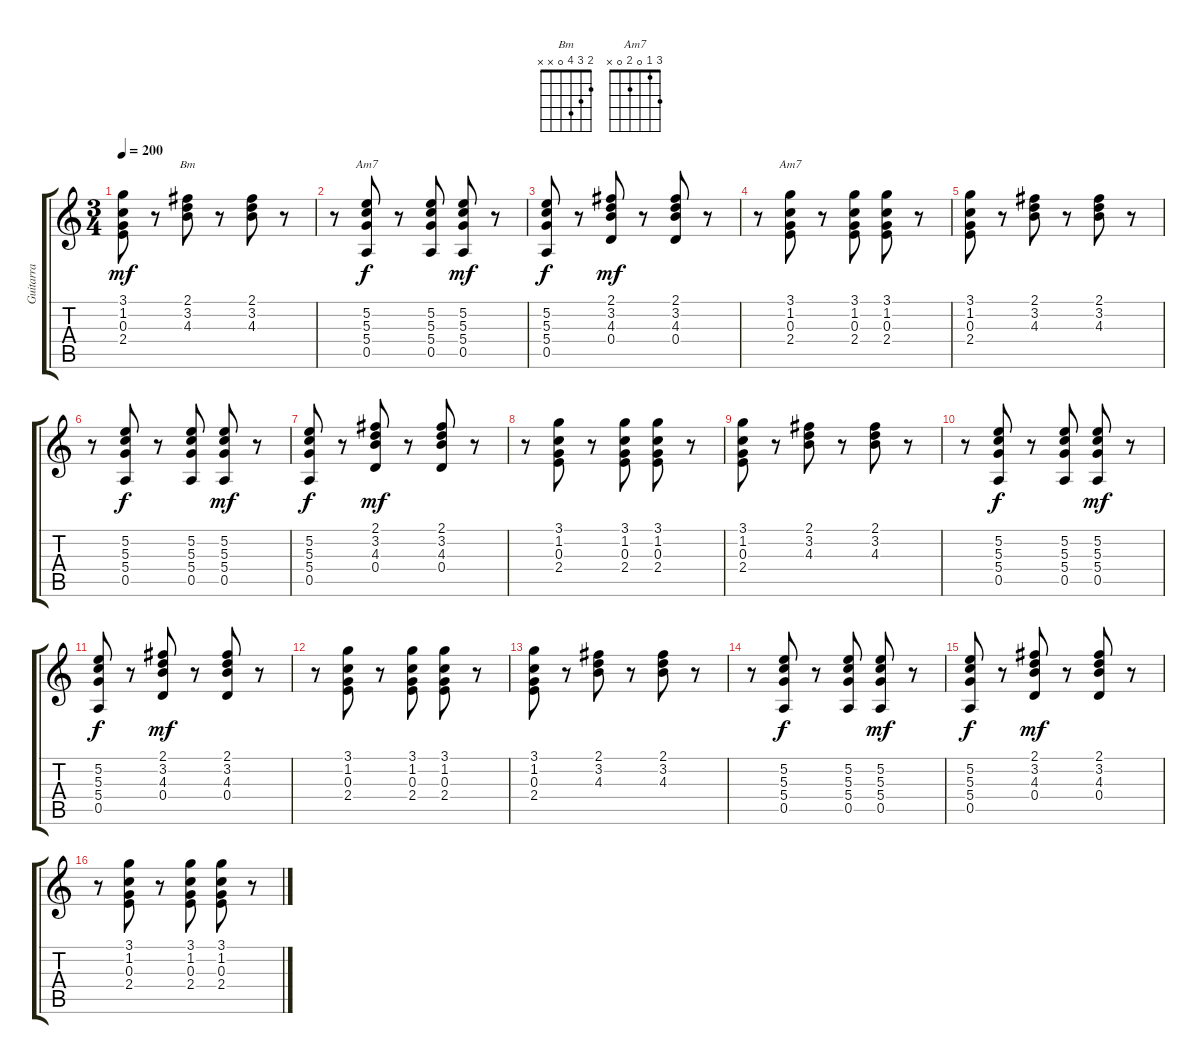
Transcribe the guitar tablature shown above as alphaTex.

\track ("Guitarra" "Guitarra") {instrument acousticguitarnylon}
\staff {score tabs}
\tuning (E4 B3 G3 D3 A2 E2) {hide}
\chord ("Bm" 2 3 4 0 x x)
\chord ("Am7" 0 5 5 5 0 x) {firstfret 5}
\chord ("Am7" 3 1 0 2 0 x)
\ts (3 4)
\tempo 200
\clef g2
\ks c
(3.1 1.2 0.3 2.4).8{dy mf} r.8 (2.1 3.2 4.3).8{ch "Bm"} r.8 (2.1 3.2 4.3).8 r.8 |
r.8 (5.2 5.3 5.4 0.5).8{ch "Am7" dy f} r.8 (5.2 5.3 5.4 0.5).8 (5.2 5.3 5.4 0.5).8{dy mf} r.8 |
(5.2 5.3 5.4 0.5).8{dy f} r.8 (2.1 3.2 4.3 0.4).8{dy mf} r.8 (2.1 3.2 4.3 0.4).8 r.8 |
r.8 (3.1 1.2 0.3 2.4).8{ch "Am7"} r.8 (3.1 1.2 0.3 2.4).8 (3.1 1.2 0.3 2.4).8 r.8 |
(3.1 1.2 0.3 2.4).8 r.8 (2.1 3.2 4.3).8 r.8 (2.1 3.2 4.3).8 r.8 |
r.8 (5.2 5.3 5.4 0.5).8{dy f} r.8 (5.2 5.3 5.4 0.5).8 (5.2 5.3 5.4 0.5).8{dy mf} r.8 |
(5.2 5.3 5.4 0.5).8{dy f} r.8 (2.1 3.2 4.3 0.4).8{dy mf} r.8 (2.1 3.2 4.3 0.4).8 r.8 |
r.8 (3.1 1.2 0.3 2.4).8 r.8 (3.1 1.2 0.3 2.4).8 (3.1 1.2 0.3 2.4).8 r.8 |
(3.1 1.2 0.3 2.4).8 r.8 (2.1 3.2 4.3).8 r.8 (2.1 3.2 4.3).8 r.8 |
r.8 (5.2 5.3 5.4 0.5).8{dy f} r.8 (5.2 5.3 5.4 0.5).8 (5.2 5.3 5.4 0.5).8{dy mf} r.8 |
(5.2 5.3 5.4 0.5).8{dy f} r.8 (2.1 3.2 4.3 0.4).8{dy mf} r.8 (2.1 3.2 4.3 0.4).8 r.8 |
r.8 (3.1 1.2 0.3 2.4).8 r.8 (3.1 1.2 0.3 2.4).8 (3.1 1.2 0.3 2.4).8 r.8 |
(3.1 1.2 0.3 2.4).8 r.8 (2.1 3.2 4.3).8 r.8 (2.1 3.2 4.3).8 r.8 |
r.8 (5.2 5.3 5.4 0.5).8{dy f} r.8 (5.2 5.3 5.4 0.5).8 (5.2 5.3 5.4 0.5).8{dy mf} r.8 |
(5.2 5.3 5.4 0.5).8{dy f} r.8 (2.1 3.2 4.3 0.4).8{dy mf} r.8 (2.1 3.2 4.3 0.4).8 r.8 |
r.8 (3.1 1.2 0.3 2.4).8 r.8 (3.1 1.2 0.3 2.4).8 (3.1 1.2 0.3 2.4).8 r.8
